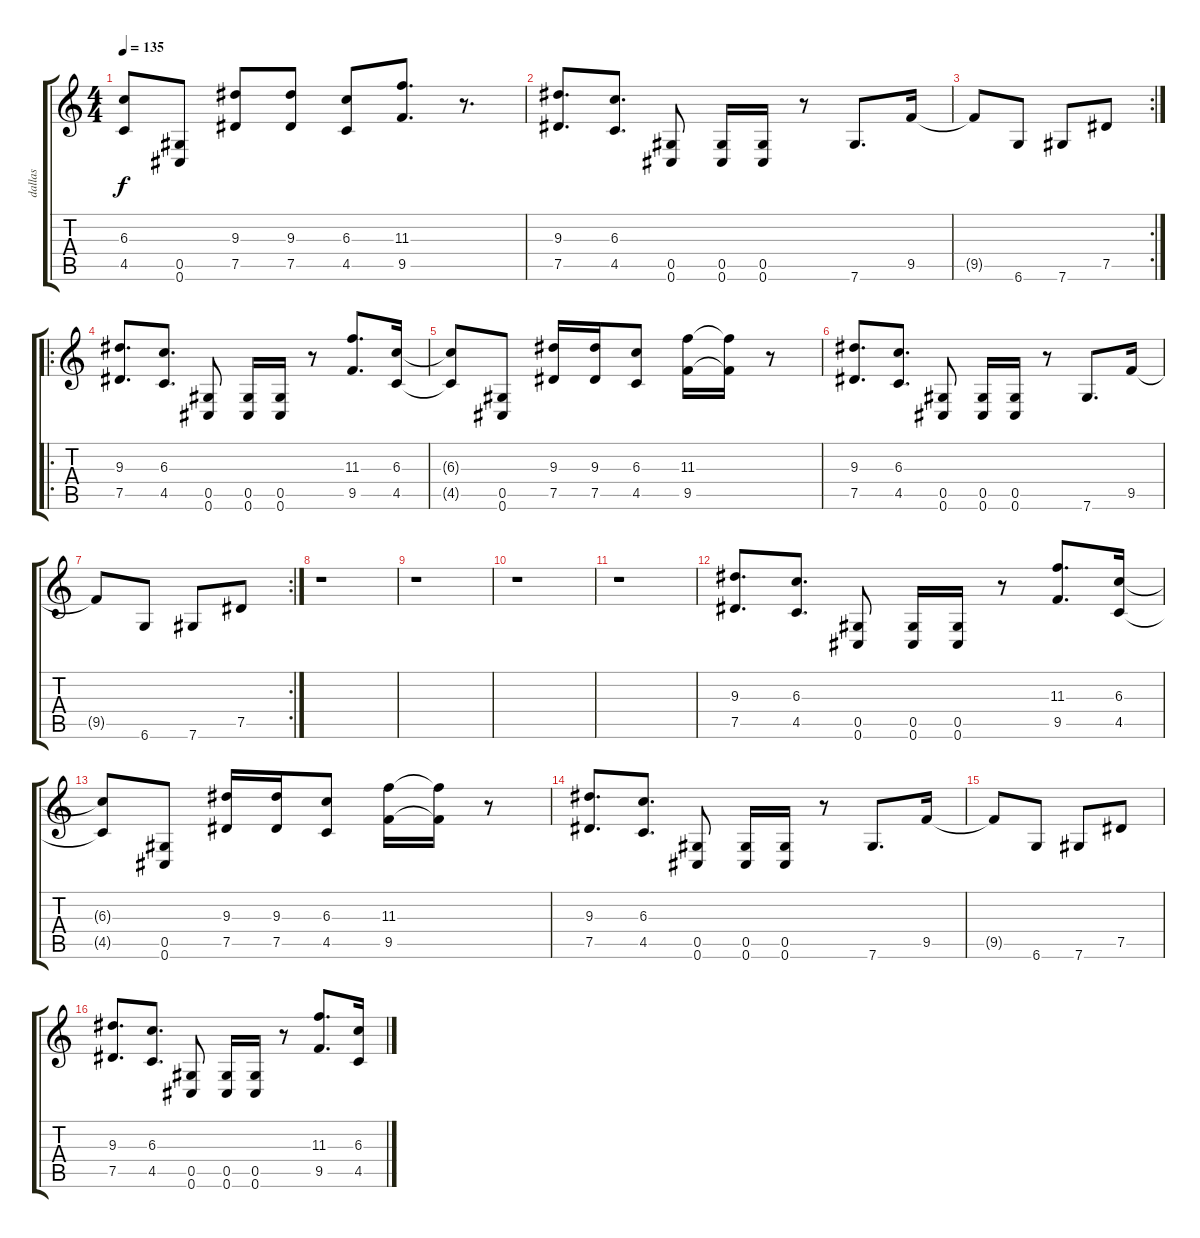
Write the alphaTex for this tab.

\track ("dallas" "dallas") {instrument distortionguitar}
\staff {score tabs}
\tuning (Eb4 Bb3 Gb3 Db3 Ab2 Db2) {hide}
\ts (4 4)
\tempo 135
\clef g2
\ks c
(6.3{t} 4.5{t}).8{dy f} (0.5 0.6).8 (9.3 7.5).8 (9.3 7.5).8 (6.3 4.5).8 (11.3 9.5).8{d} r.8{d} |
(9.3 7.5).8{d} (6.3 4.5).8{d} (0.5 0.6).8 (0.5 0.6).16 (0.5 0.6).16 r.8 7.6.8{d} 9.5.16 |
\rc 2
9.5{t}.8 6.6.8 7.6.8 7.5.8 |
\ro
(9.3 7.5).8{d} (6.3 4.5).8{d} (0.5 0.6).8 (0.5 0.6).16 (0.5 0.6).16 r.8 (11.3 9.5).8{d} (6.3 4.5).16 |
(6.3{t} 4.5{t}).8 (0.5 0.6).8 (9.3 7.5).16 (9.3 7.5).16 (6.3 4.5).8 (11.3 9.5).16 (11.3{t} 9.5{t}).16 r.8 |
(9.3 7.5).8{d} (6.3 4.5).8{d} (0.5 0.6).8 (0.5 0.6).16 (0.5 0.6).16 r.8 7.6.8{d} 9.5.16 |
\rc 2
9.5{t}.8 6.6.8 7.6.8 7.5.8 |
r.1 |
r.1 |
r.1 |
r.1 |
(9.3 7.5).8{d} (6.3 4.5).8{d} (0.5 0.6).8 (0.5 0.6).16 (0.5 0.6).16 r.8 (11.3 9.5).8{d} (6.3 4.5).16 |
(6.3{t} 4.5{t}).8 (0.5 0.6).8 (9.3 7.5).16 (9.3 7.5).16 (6.3 4.5).8 (11.3 9.5).16 (11.3{t} 9.5{t}).16 r.8 |
(9.3 7.5).8{d} (6.3 4.5).8{d} (0.5 0.6).8 (0.5 0.6).16 (0.5 0.6).16 r.8 7.6.8{d} 9.5.16 |
9.5{t}.8 6.6.8 7.6.8 7.5.8 |
(9.3 7.5).8{d} (6.3 4.5).8{d} (0.5 0.6).8 (0.5 0.6).16 (0.5 0.6).16 r.8 (11.3 9.5).8{d} (6.3 4.5).16
